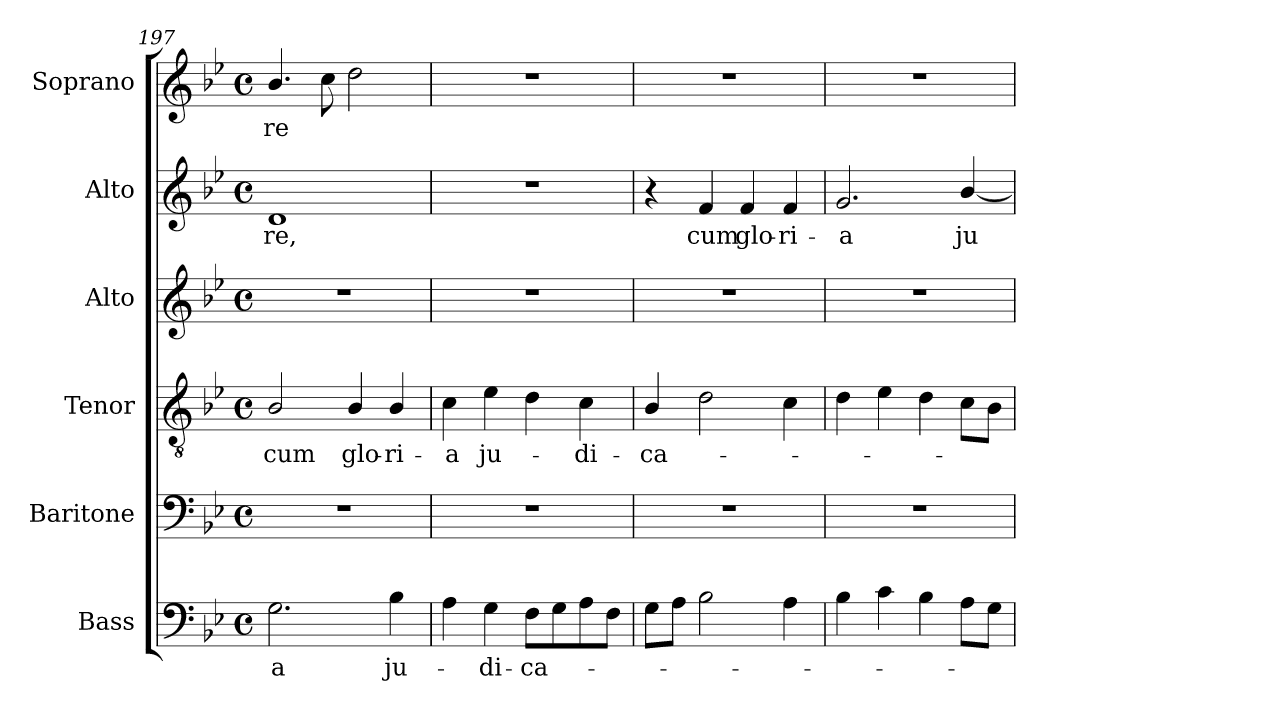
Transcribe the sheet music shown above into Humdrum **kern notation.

**kern	**text	**kern	**kern	**text	**kern	**kern	**text	**kern	**text
*part6	*part6	*part5	*part4	*part4	*part3	*part2	*part2	*part1	*part1
*staff6	*staff6	*staff5	*staff4	*staff4	*staff3	*staff2	*staff2	*staff1	*staff1
*I"Bass	*	*I"Baritone	*I"Tenor	*	*I"Alto	*I"Alto	*	*I"Soprano	*
*I'B.	*	*I'Bar.	*I'T.	*	*I'A.	*I'A.	*	*I'S.	*
*clefF4	*	*clefF4	*clefGv2	*	*clefG2	*clefG2	*	*clefG2	*
*	*	*	*ITrd7c12	*	*	*	*	*	*
*k[b-e-]	*	*k[b-e-]	*k[b-e-]	*	*k[b-e-]	*k[b-e-]	*	*k[b-e-]	*
*B-:	*	*B-:	*B-:	*	*B-:	*B-:	*	*B-:	*
*M4/4	*	*M4/4	*M4/4	*	*M4/4	*M4/4	*	*M4/4	*
*met(c)	*	*met(c)	*met(c)	*	*met(c)	*met(c)	*	*met(c)	*
=197	=197	=197	=197	=197	=197	=197	=197	=197	=197
!	!LO:LY:b:color=#000000	!	!	!	!	!	!	!	!
!	!	!	!	!LO:LY:b:color=#000000	!	!	!	!	!
!	!	!	!	!	!	!	!LO:LY:b:color=#000000	!	!
!	!	!	!	!	!	!	!	!	!LO:LY:b:color=#000000
2.Gi\	-a	1r	2BB-i/	cum	1r	1di	-re,	4.b-i/	-re
.	.	.	.	.	.	.	.	8cci\	.
!	!	!	!	!LO:LY:b:color=#000000	!	!	!	!	!
.	.	.	4BB-i/	glo-	.	.	.	2ddi\	.
!	!LO:LY:b:color=#000000	!	!	!	!	!	!	!	!
!	!	!	!	!LO:LY:b:color=#000000	!	!	!	!	!
4B-i\	ju-	.	4BB-i/	-ri-	.	.	.	.	.
=198	=198	=198	=198	=198	=198	=198	=198	=198	=198
!	!	!	!	!LO:LY:b:color=#000000	!	!	!	!	!
4Ai\	.	1r	4Ci\	-a	1r	1r	.	1r	.
!	!LO:LY:b:color=#000000	!	!	!	!	!	!	!	!
!	!	!	!	!LO:LY:b:color=#000000	!	!	!	!	!
4Gi\	-di-	.	4E-i\	ju-	.	.	.	.	.
!	!LO:LY:b:color=#000000	!	!	!	!	!	!	!	!
8Fi\L	-ca-	.	4Di\	.	.	.	.	.	.
8Gi\	.	.	.	.	.	.	.	.	.
!	!	!	!	!LO:LY:b:color=#000000	!	!	!	!	!
8Ai\	.	.	4Ci\	-di-	.	.	.	.	.
8Fi\J	.	.	.	.	.	.	.	.	.
=199	=199	=199	=199	=199	=199	=199	=199	=199	=199
!	!	!	!	!LO:LY:b:color=#000000	!	!	!	!	!
8Gi\L	.	1r	4BB-i/	-ca-	1r	4r	.	1r	.
8Ai\J	.	.	.	.	.	.	.	.	.
!	!	!	!	!	!	!	!LO:LY:b:color=#000000	!	!
2B-i\	.	.	2Di\	.	.	4fi/	cum	.	.
!	!	!	!	!	!	!	!LO:LY:b:color=#000000	!	!
.	.	.	.	.	.	4fi/	glo-	.	.
!	!	!	!	!	!	!	!LO:LY:b:color=#000000	!	!
4Ai\	.	.	4Ci\	.	.	4fi/	-ri-	.	.
=200	=200	=200	=200	=200	=200	=200	=200	=200	=200
!	!	!	!	!	!	!	!LO:LY:b:color=#000000	!	!
4B-i\	.	1r	4Di\	.	1r	2.gi/	-a	1r	.
4ci\	.	.	4E-i\	.	.	.	.	.	.
4B-i\	.	.	4Di\	.	.	.	.	.	.
!	!	!	!	!	!	!	!LO:LY:b:color=#000000	!	!
8Ai\L	.	.	8Ci\L	.	.	[4b-i/	ju-	.	.
8Gi\J	.	.	8BB-i\J	.	.	.	.	.	.
=	=	=	=	=	=	=	=	=	=
*-	*-	*-	*-	*-	*-	*-	*-	*-	*-
